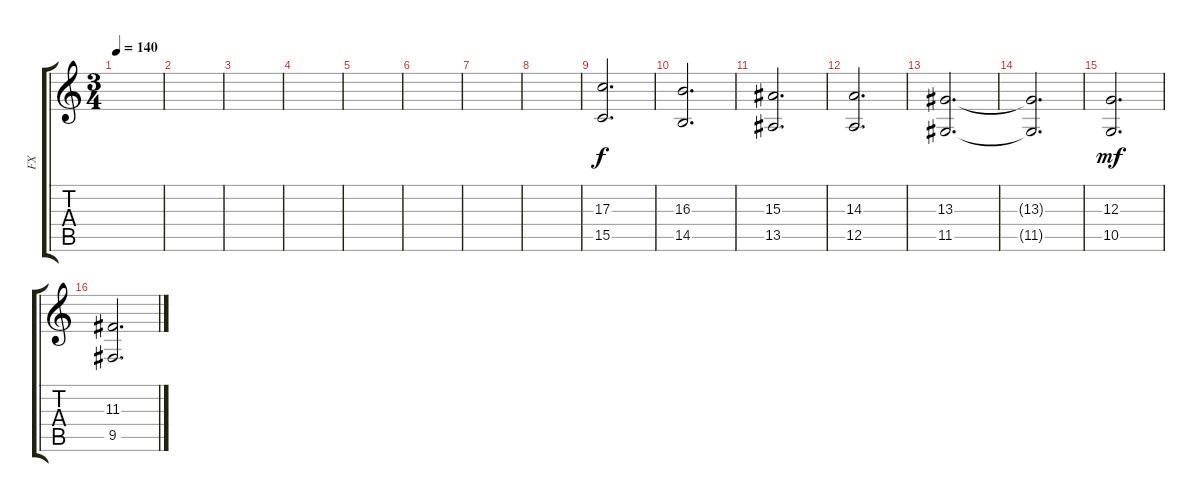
\track ("FX" "FX") {instrument synthstrings1}
\staff {score tabs}
\tuning (E4 B3 G3 D3 A2 E2) {hide}
\ts (3 4)
\tempo 140
\clef g2
\ks c
|
|
|
|
|
|
|
|
(17.3 15.5).2{d} |
(16.3 14.5).2{d} |
(15.3 13.5).2{d} |
(14.3 12.5).2{d} |
(13.3 11.5).2{d} |
(13.3{t} 11.5{t}).2{d dy f} |
(12.3 10.5).2{d dy mf} |
(11.3 9.5).2{d}
